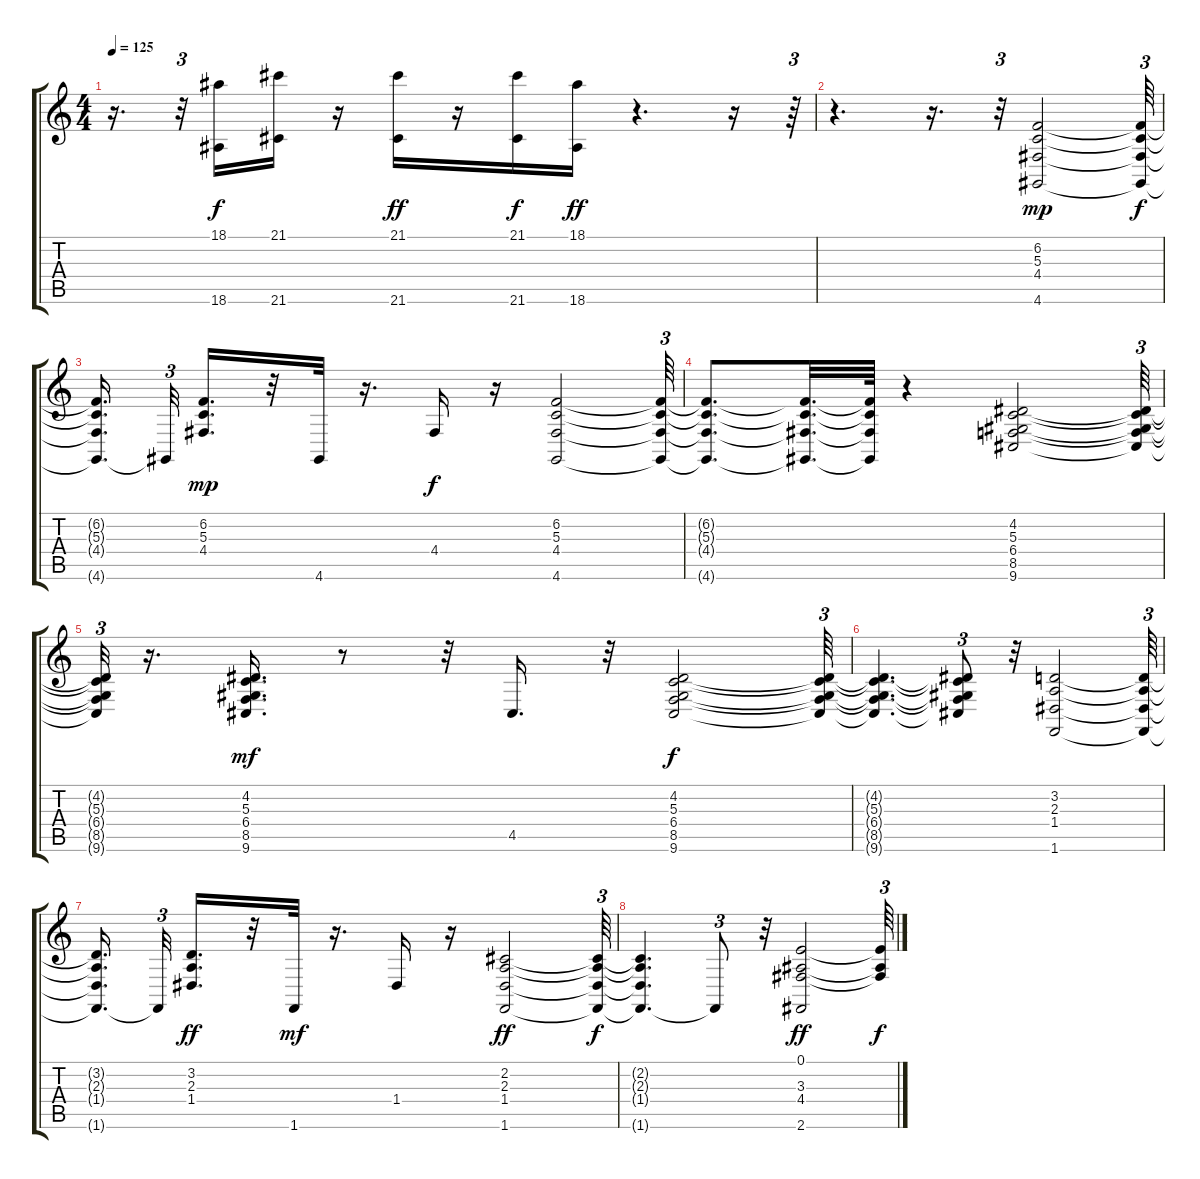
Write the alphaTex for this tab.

\track "" {instrument acousticgrandpiano}
\staff {score tabs}
\tuning (E4 B3 G3 D3 A2 E2) {hide}
\ts (4 4)
\tempo 125
\clef g2
\ks c
r.16{d dy ff} r.32{tu (3 2)} (18.1 18.6).16{dy f} (21.1 21.6).16 r.16 (21.1 21.6).16{dy ff} r.16 (21.1 21.6).16{dy f} (18.1 18.6).16{dy ff} r.4{d} r.16 r.64{tu (3 2)} |
r.4{d} r.16{d} r.32{tu (3 2)} (6.2 5.3 4.4 4.6).2{dy mp} (6.2{t} 5.3{t} 4.4{t} 4.6{t}).64{tu (3 2) dy f} |
(6.2{t} 5.3{t} 4.4{t} 4.6{t}).16{d} 4.6{t}.32{tu (3 2)} (6.2 5.3 4.4).16{d dy mp} r.32 4.6.32 r.16{d} 4.4.16{dy f} r.16 (6.2 5.3 4.4 4.6).2 (6.2{t} 5.3{t} 4.4{t} 4.6{t}).64{tu (3 2)} |
(6.2{t} 5.3{t} 4.4{t} 4.6{t}).8{d} (6.2{t} 5.3{t} 4.4{t} 4.6{t}).32{d} (6.2{t} 5.3{t} 4.4{t} 4.6{t}).64 r.4 (4.2 5.3 6.4 8.5 9.6).2 (4.2{t} 5.3{t} 6.4{t} 8.5{t} 9.6{t}).64{tu (3 2)} |
(4.2{t} 5.3{t} 6.4{t} 8.5{t} 9.6{t}).32{tu (3 2)} r.16{d} (4.2 5.3 6.4 8.5 9.6).16{d dy mf} r.8 r.32 4.5.16{d} r.32 (4.2 5.3 6.4 8.5 9.6).2{dy f} (4.2{t} 5.3{t} 6.4{t} 8.5{t} 9.6{t}).64{tu (3 2)} |
(4.2{t} 5.3{t} 6.4{t} 8.5{t} 9.6{t}).4{d} (4.2{t} 5.3{t} 6.4{t} 8.5{t} 9.6{t}).8{tu (3 2)} r.32 (3.2 2.3 1.4 1.6).2 (3.2{t} 2.3{t} 1.4{t} 1.6{t}).64{tu (3 2)} |
(3.2{t} 2.3{t} 1.4{t} 1.6{t}).16{d} 1.6{t}.32{tu (3 2)} (3.2 2.3 1.4).16{d dy ff} r.32 1.6.32{dy mf} r.16{d} 1.4.16 r.16 (2.2 2.3 1.4 1.6).2{dy ff} (2.2{t} 2.3{t} 1.4{t} 1.6{t}).64{tu (3 2) dy f} |
(2.2{t} 2.3{t} 1.4{t} 1.6{t}).4{d} 1.6{t}.8{tu (3 2)} r.32 (0.1 3.3 4.4 2.6).2{dy ff} (0.1{t} 3.3{t} 4.4{t}).64{tu (3 2) dy f}
